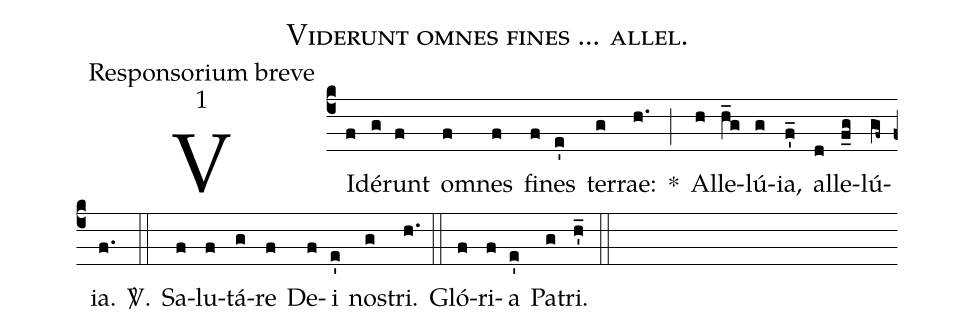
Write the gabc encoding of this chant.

name:Viderunt omnes fines ... allel.;
office-part:Responsorium breve;
mode:1;
%%
(c4) VI(f)dé(g)runt(f) o(f)mnes(f) fi(f)nes(e') ter(g)rae:(h.) *(;) Al(h)le(h_g)lú(g)ia,(f'_) al(d)le(f_g)lú(gf~)ia.(f.) <sp>V/</sp>.(::) Sa(f)lu(f)tá(g)re(f) De(f)i(e') no(g)stri.(h.) (::) Gló(f)ri(f)a(e') Pa(g)tri.(h'_) (::)
